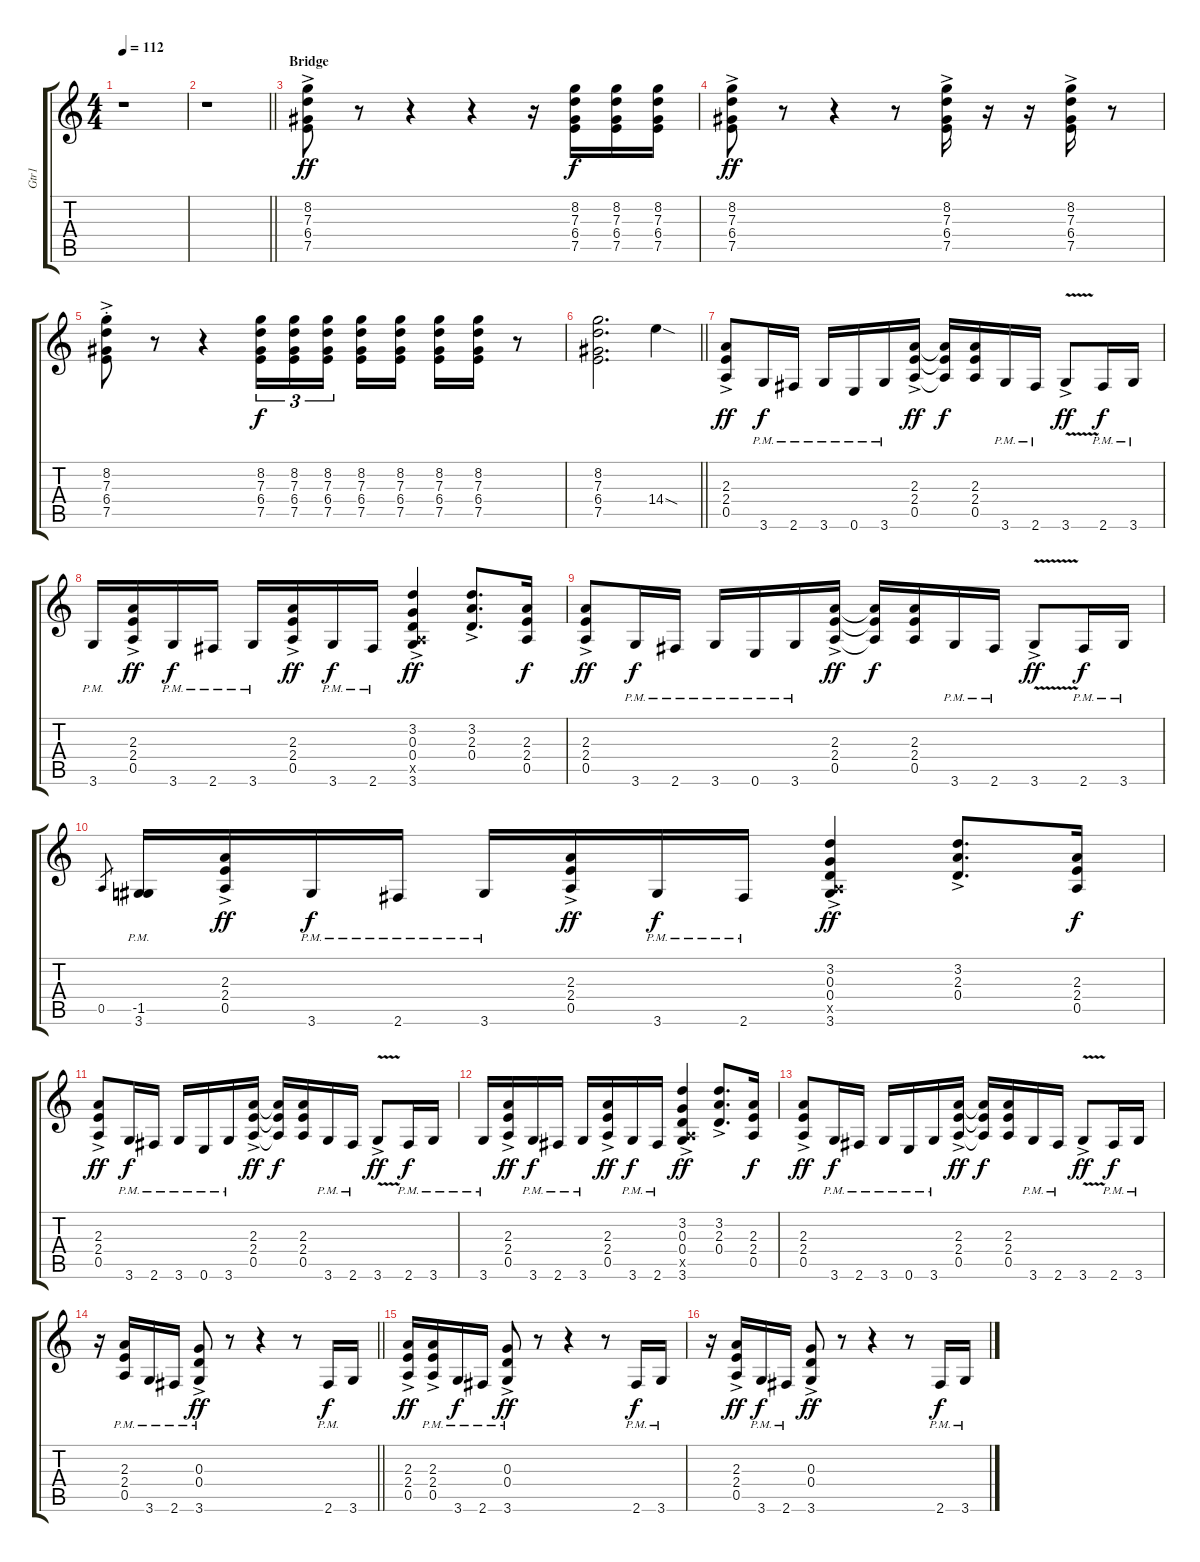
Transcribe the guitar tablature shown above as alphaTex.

\track ("Gtr1" "Gtr1") {instrument distortionguitar}
\staff {score tabs}
\tuning (E4 B3 G3 D3 A2 E2) {hide}
\ts (4 4)
\tempo 112
\clef g2
\ks c
r.1{dy mp} |
\barLineRight lightlight
r.1 |
\section ("" "Bridge")
(8.2{ac} 7.3{ac} 6.4{ac} 7.5{ac}).8{dy ff} r.8 r.4 r.4 r.16 (8.2 7.3 6.4 7.5).16{dy f} (8.2 7.3 6.4 7.5).16 (8.2 7.3 6.4 7.5).16 |
(8.2{ac} 7.3{ac} 6.4{ac} 7.5{ac}).8{dy ff} r.8 r.4 r.8 (8.2{ac} 7.3{ac} 6.4{ac} 7.5{ac}).16 r.16 r.16 (8.2{ac} 7.3{ac} 6.4{ac} 7.5{ac}).16 r.8 |
(8.2{ac st} 7.3{ac st} 6.4{ac st} 7.5{ac st}).8 r.8 r.4 (8.2 7.3 6.4 7.5).16{tu (3 2) dy f} (8.2 7.3 6.4 7.5).16{tu (3 2)} (8.2 7.3 6.4 7.5).16{tu (3 2) beam splitsecondary} (8.2 7.3 6.4 7.5).16 (8.2 7.3 6.4 7.5).16 (8.2 7.3 6.4 7.5).16 (8.2 7.3 6.4 7.5).16 r.8 |
\barLineRight lightlight
(8.2 7.3 6.4 7.5).2{d} 14.4{sod}.4 |
(2.3{ac} 2.4{ac} 0.5{ac}).8{dy ff} 3.6{pm}.16{dy f} 2.6{pm}.16 3.6{pm}.16 0.6{pm}.16 3.6{pm}.16 (2.3{ac} 2.4{ac} 0.5{ac}).16{dy ff} (2.3{t} 2.4{t} 0.5{t}).16{dy f} (2.3 2.4 0.5).16 3.6{pm}.16 2.6{pm}.16 3.6{v ac}.8{dy ff} 2.6{pm}.16{dy f} 3.6{pm}.16 |
3.6{pm}.16 (2.3{ac} 2.4{ac} 0.5{ac}).16{dy ff} 3.6{pm}.16{dy f} 2.6{pm}.16 3.6{pm}.16 (2.3{ac} 2.4{ac} 0.5{ac}).16{dy ff} 3.6{pm}.16{dy f} 2.6{pm}.16 (3.2{ac} 0.3{ac} 0.4{ac} 0.5{ac x} 3.6{ac}).4{dy ff} (3.2{ac} 2.3{ac} 0.4{ac}).8{d} (2.3 2.4 0.5).16{dy f} |
(2.3{ac} 2.4{ac} 0.5{ac}).8{dy ff} 3.6{pm}.16{dy f} 2.6{pm}.16 3.6{pm}.16 0.6{pm}.16 3.6{pm}.16 (2.3{ac} 2.4{ac} 0.5{ac}).16{dy ff} (2.3{t} 2.4{t} 0.5{t}).16{dy f} (2.3 2.4 0.5).16 3.6{pm}.16 2.6{pm}.16 3.6{v ac}.8{dy ff} 2.6{pm}.16{dy f} 3.6{pm}.16 |
0.5.8{gr} (-1.5 3.6{pm}).16 (2.3{ac} 2.4{ac} 0.5{ac}).16{dy ff} 3.6{pm}.16{dy f} 2.6{pm}.16 3.6{pm}.16 (2.3{ac} 2.4{ac} 0.5{ac}).16{dy ff} 3.6{pm}.16{dy f} 2.6{pm}.16 (3.2{ac} 0.3{ac} 0.4{ac} 0.5{ac x} 3.6{ac}).4{dy ff} (3.2{ac} 2.3{ac} 0.4{ac}).8{d} (2.3 2.4 0.5).16{dy f} |
(2.3{ac} 2.4{ac} 0.5{ac}).8{dy ff} 3.6{pm}.16{dy f} 2.6{pm}.16 3.6{pm}.16 0.6{pm}.16 3.6{pm}.16 (2.3{ac} 2.4{ac} 0.5{ac}).16{dy ff} (2.3{t} 2.4{t} 0.5{t}).16{dy f} (2.3 2.4 0.5).16 3.6{pm}.16 2.6{pm}.16 3.6{v ac}.8{dy ff} 2.6{pm}.16{dy f} 3.6{pm}.16 |
3.6{pm}.16 (2.3{ac} 2.4{ac} 0.5{ac}).16{dy ff} 3.6{pm}.16{dy f} 2.6{pm}.16 3.6{pm}.16 (2.3{ac} 2.4{ac} 0.5{ac}).16{dy ff} 3.6{pm}.16{dy f} 2.6{pm}.16 (3.2{ac} 0.3{ac} 0.4{ac} 0.5{ac x} 3.6{ac}).4{dy ff} (3.2{ac} 2.3{ac} 0.4{ac}).8{d} (2.3 2.4 0.5).16{dy f} |
(2.3{ac} 2.4{ac} 0.5{ac}).8{dy ff} 3.6{pm}.16{dy f} 2.6{pm}.16 3.6{pm}.16 0.6{pm}.16 3.6{pm}.16 (2.3{ac} 2.4{ac} 0.5{ac}).16{dy ff} (2.3{t} 2.4{t} 0.5{t}).16{dy f} (2.3 2.4 0.5).16 3.6{pm}.16 2.6{pm}.16 3.6{v ac}.8{dy ff} 2.6{pm}.16{dy f} 3.6{pm}.16 |
\barLineRight lightlight
r.16 (2.3{pm} 2.4{pm} 0.5{pm}).16 3.6{pm}.16 2.6{pm}.16 (0.3{ac pm} 0.4{ac pm} 3.6{ac pm}).8{dy ff} r.8 r.4 r.8 2.6{pm}.16{dy f} 3.6.16 |
(2.3{ac} 2.4{ac} 0.5{ac}).16{dy ff} (2.3{ac pm} 2.4{ac pm} 0.5{ac pm}).16 3.6{pm}.16{dy f} 2.6{pm}.16 (0.3{ac pm} 0.4{ac pm} 3.6{ac pm}).8{dy ff} r.8 r.4 r.8 2.6{pm}.16{dy f} 3.6{pm}.16 |
r.16 (2.3{ac} 2.4{ac} 0.5{ac}).16{dy ff} 3.6{pm}.16{dy f} 2.6{pm}.16 (0.3{ac} 0.4{ac} 3.6{ac}).8{dy ff} r.8 r.4 r.8 2.6{pm}.16{dy f} 3.6{pm}.16
